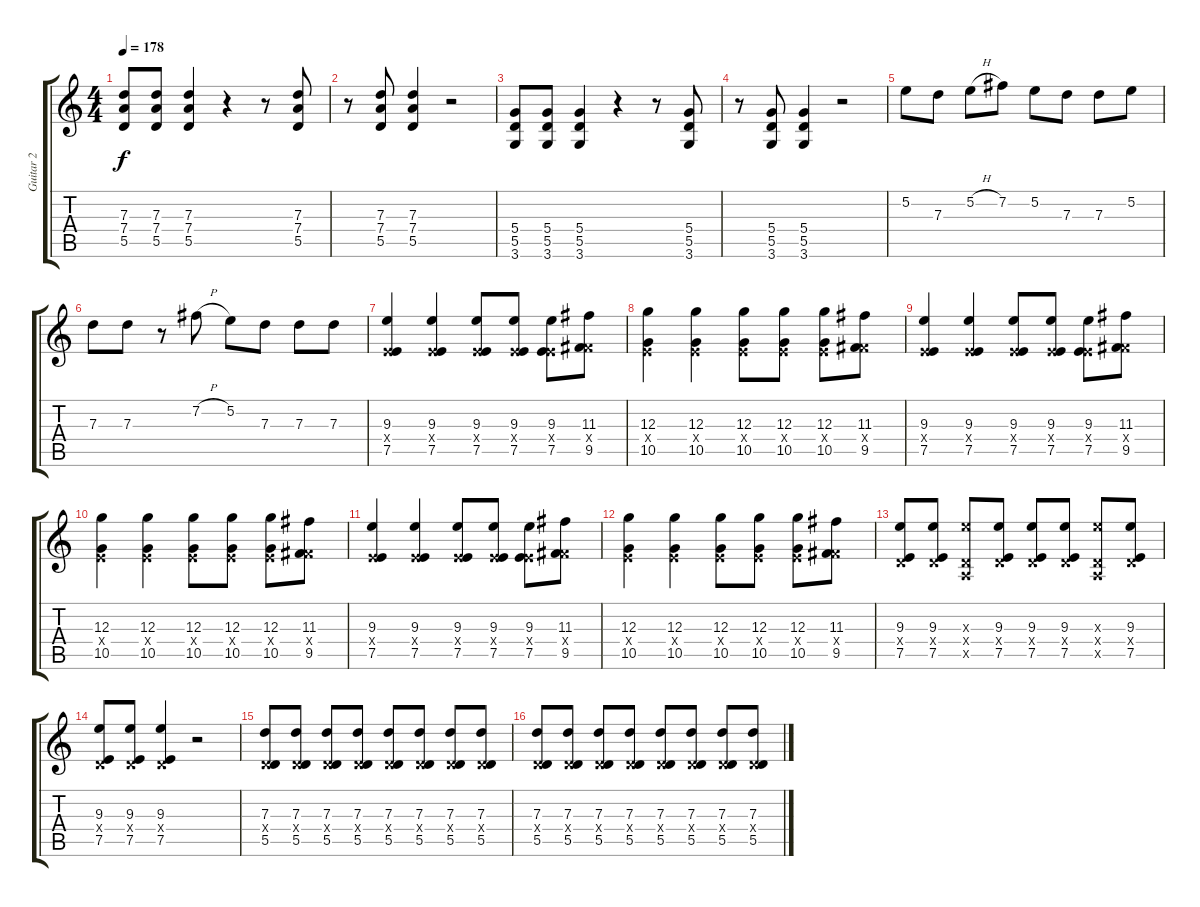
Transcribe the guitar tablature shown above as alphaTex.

\track ("Guitar 2" "Guitar 2") {instrument distortionguitar}
\staff {score tabs}
\tuning (E4 B3 G3 D3 A2 E2) {hide}
\ts (4 4)
\tempo 178
\clef g2
\ks c
(7.3 7.4 5.5).8{dy f} (7.3 7.4 5.5).8 (7.3 7.4 5.5).4 r.4 r.8 (7.3 7.4 5.5).8 |
r.8 (7.3 7.4 5.5).8 (7.3 7.4 5.5).4 r.2 |
(5.4 5.5 3.6).8 (5.4 5.5 3.6).8 (5.4 5.5 3.6).4 r.4 r.8 (5.4 5.5 3.6).8 |
r.8 (5.4 5.5 3.6).8 (5.4 5.5 3.6).4 r.2 |
5.2.8 7.3.8 5.2{h}.8 7.2.8 5.2.8 7.3.8 7.3.8 5.2.8 |
7.3.8 7.3.8 r.8 7.2{h}.8 5.2.8 7.3.8 7.3.8 7.3.8 |
(9.3 2.4{x} 7.5).4 (9.3 2.4{x} 7.5).4 (9.3 2.4{x} 7.5).8 (9.3 2.4{x} 7.5).8 (9.3 2.4{x} 7.5).8 (11.3 4.4{x} 9.5).8 |
(12.3 2.4{x} 10.5).4 (12.3 2.4{x} 10.5).4 (12.3 2.4{x} 10.5).8 (12.3 2.4{x} 10.5).8 (12.3 2.4{x} 10.5).8 (11.3 4.4{x} 9.5).8 |
(9.3 2.4{x} 7.5).4 (9.3 2.4{x} 7.5).4 (9.3 2.4{x} 7.5).8 (9.3 2.4{x} 7.5).8 (9.3 2.4{x} 7.5).8 (11.3 4.4{x} 9.5).8 |
(12.3 2.4{x} 10.5).4 (12.3 2.4{x} 10.5).4 (12.3 2.4{x} 10.5).8 (12.3 2.4{x} 10.5).8 (12.3 2.4{x} 10.5).8 (11.3 4.4{x} 9.5).8 |
(9.3 2.4{x} 7.5).4 (9.3 2.4{x} 7.5).4 (9.3 2.4{x} 7.5).8 (9.3 2.4{x} 7.5).8 (9.3 2.4{x} 7.5).8 (11.3 4.4{x} 9.5).8 |
(12.3 2.4{x} 10.5).4 (12.3 2.4{x} 10.5).4 (12.3 2.4{x} 10.5).8 (12.3 2.4{x} 10.5).8 (12.3 2.4{x} 10.5).8 (11.3 4.4{x} 9.5).8 |
(9.3 0.4{x} 7.5).8 (9.3 0.4{x} 7.5).8 (9.3{x} 0.4{x} 0.5{x}).8 (9.3 0.4{x} 7.5).8 (9.3 0.4{x} 7.5).8 (9.3 0.4{x} 7.5).8 (9.3{x} 0.4{x} 0.5{x}).8 (9.3 0.4{x} 7.5).8 |
(9.3 0.4{x} 7.5).8 (9.3 0.4{x} 7.5).8 (9.3 0.4{x} 7.5).4 r.2 |
(7.3 0.4{x} 5.5).8 (7.3 0.4{x} 5.5).8 (7.3 0.4{x} 5.5).8 (7.3 0.4{x} 5.5).8 (7.3 0.4{x} 5.5).8 (7.3 0.4{x} 5.5).8 (7.3 0.4{x} 5.5).8 (7.3 0.4{x} 5.5).8 |
(7.3 0.4{x} 5.5).8 (7.3 0.4{x} 5.5).8 (7.3 0.4{x} 5.5).8 (7.3 0.4{x} 5.5).8 (7.3 0.4{x} 5.5).8 (7.3 0.4{x} 5.5).8 (7.3 0.4{x} 5.5).8 (7.3 0.4{x} 5.5).8
